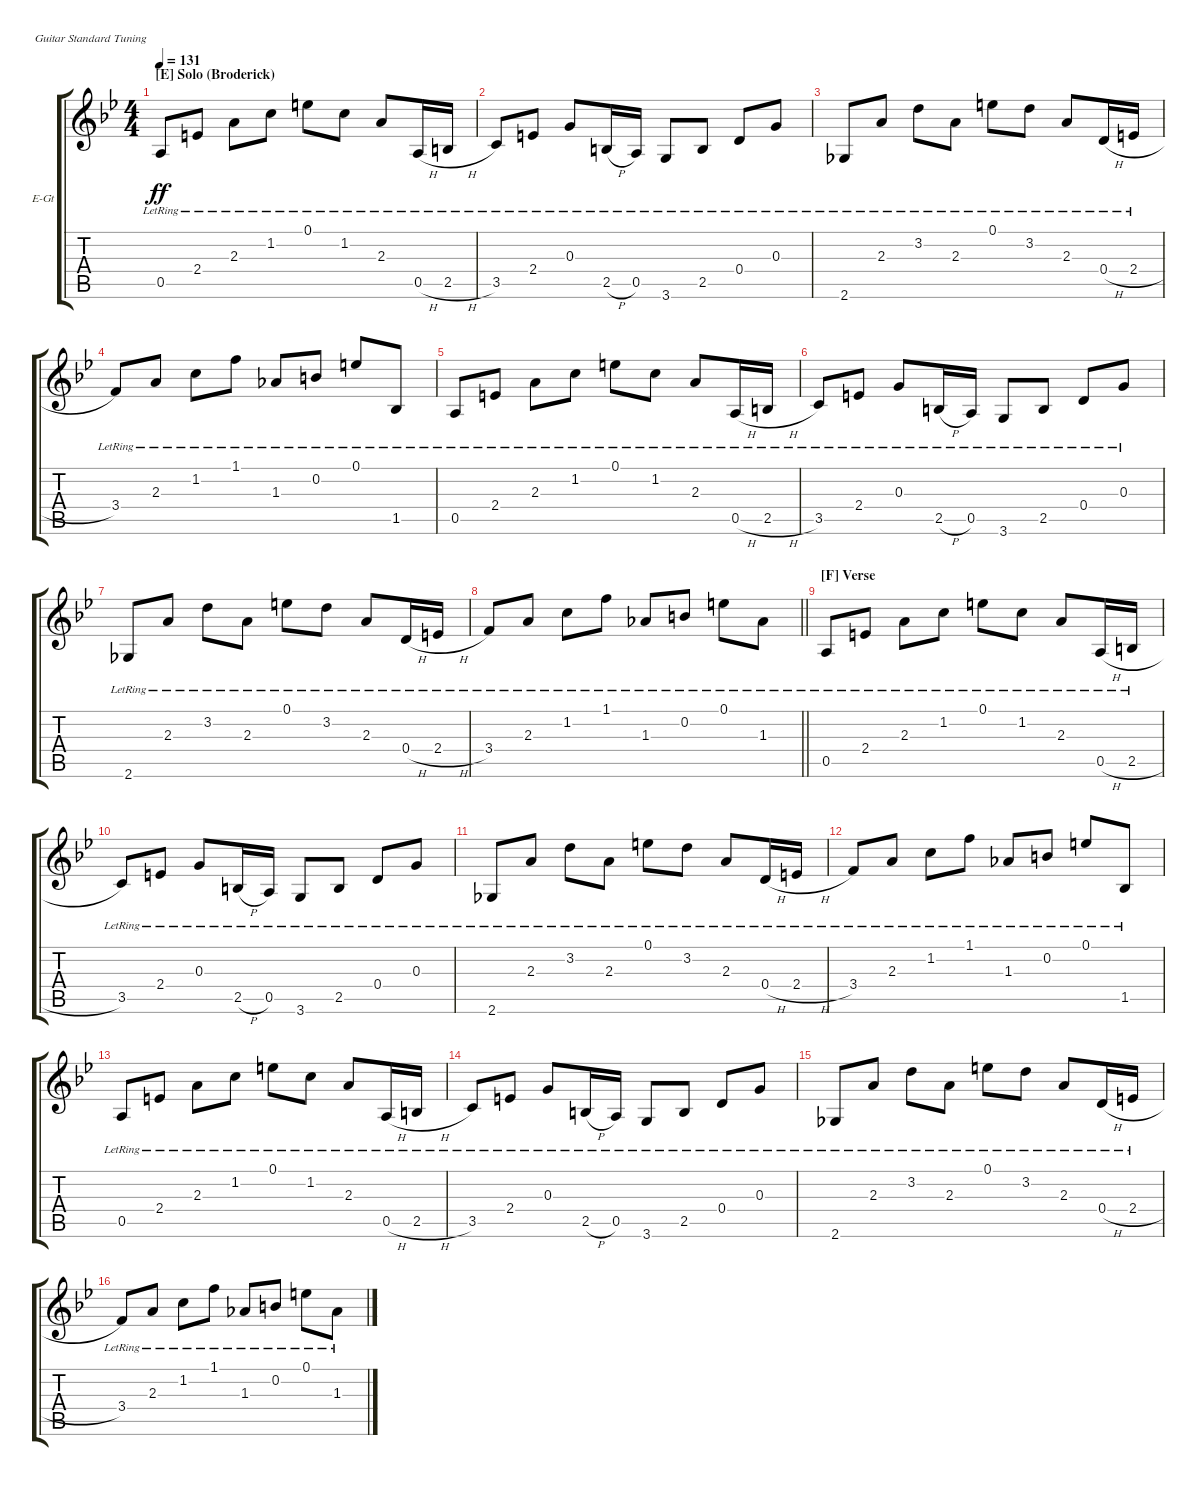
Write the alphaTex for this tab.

\bracketExtendMode groupsimilarinstruments
\firstSystemTrackNameOrientation horizontal
\otherSystemsTrackNameOrientation horizontal
\track ("Clean Guitar 2" "E-Gt") {instrument electricguitarclean}
\staff {score tabs}
\tuning (E4 B3 G3 D3 A2 E2)
\ts (4 4)
\section ("E" "Solo (Broderick)")
\tempo 131
\clef g2
\scale
0.528517
\ks gminor
0.5{lr}.8{dy ff} 2.4{lr}.8 2.3{lr}.8 1.2{lr}.8 0.1{lr}.8 1.2{lr}.8 2.3{lr}.8 0.5{h lr}.16 2.5{h lr}.16 |
\scale
0.235741 3.5{lr}.8 2.4{lr}.8 0.3{lr}.8 2.5{h lr}.16 0.5{lr}.16 3.6{lr}.8 2.5{lr}.8 0.4{lr}.8 0.3{lr}.8 |
\scale
0.235741 2.6{lr}.8 2.3{lr}.8 3.2{lr}.8 2.3{lr}.8 0.1{lr}.8 3.2{lr}.8 2.3{lr}.8 0.4{h lr}.16 2.4{h lr}.16 |
\scale
0.333333 3.4{lr}.8 2.3{lr}.8 1.2{lr}.8 1.1{lr}.8 1.3{lr}.8 0.2{lr}.8 0.1{lr}.8 1.5{lr}.8 |
\scale
0.333333 0.5{lr}.8 2.4{lr}.8 2.3{lr}.8 1.2{lr}.8 0.1{lr}.8 1.2{lr}.8 2.3{lr}.8 0.5{h lr}.16 2.5{h lr}.16 |
\scale
0.333333 3.5{lr}.8 2.4{lr}.8 0.3{lr}.8 2.5{h lr}.16 0.5{lr}.16 3.6{lr}.8 2.5{lr}.8 0.4{lr}.8 0.3{lr}.8 |
\scale
0.333333 2.6{lr}.8 2.3{lr}.8 3.2{lr}.8 2.3{lr}.8 0.1{lr}.8 3.2{lr}.8 2.3{lr}.8 0.4{h lr}.16 2.4{h lr}.16 |
\scale
0.333333
\barLineRight lightlight
3.4{lr}.8 2.3{lr}.8 1.2{lr}.8 1.1{lr}.8 1.3{lr}.8 0.2{lr}.8 0.1{lr}.8 1.3{lr}.8 |
\section ("F" "Verse")
\scale
0.333333 0.5{lr}.8 2.4{lr}.8 2.3{lr}.8 1.2{lr}.8 0.1{lr}.8 1.2{lr}.8 2.3{lr}.8 0.5{h lr}.16 2.5{h lr}.16 |
\scale
0.333333 3.5{lr}.8 2.4{lr}.8 0.3{lr}.8 2.5{h lr}.16 0.5{lr}.16 3.6{lr}.8 2.5{lr}.8 0.4{lr}.8 0.3{lr}.8 |
\scale
0.333333 2.6{lr}.8 2.3{lr}.8 3.2{lr}.8 2.3{lr}.8 0.1{lr}.8 3.2{lr}.8 2.3{lr}.8 0.4{h lr}.16 2.4{h lr}.16 |
\scale
0.333333 3.4{lr}.8 2.3{lr}.8 1.2{lr}.8 1.1{lr}.8 1.3{lr}.8 0.2{lr}.8 0.1{lr}.8 1.5{lr}.8 |
\scale
0.333333 0.5{lr}.8 2.4{lr}.8 2.3{lr}.8 1.2{lr}.8 0.1{lr}.8 1.2{lr}.8 2.3{lr}.8 0.5{h lr}.16 2.5{h lr}.16 |
\scale
0.333333 3.5{lr}.8 2.4{lr}.8 0.3{lr}.8 2.5{h lr}.16 0.5{lr}.16 3.6{lr}.8 2.5{lr}.8 0.4{lr}.8 0.3{lr}.8 |
\scale
0.333333 2.6{lr}.8 2.3{lr}.8 3.2{lr}.8 2.3{lr}.8 0.1{lr}.8 3.2{lr}.8 2.3{lr}.8 0.4{h lr}.16 2.4{h lr}.16 |
\scale
0.333333 3.4{lr}.8 2.3{lr}.8 1.2{lr}.8 1.1{lr}.8 1.3{lr}.8 0.2{lr}.8 0.1{lr}.8 1.3{lr}.8
